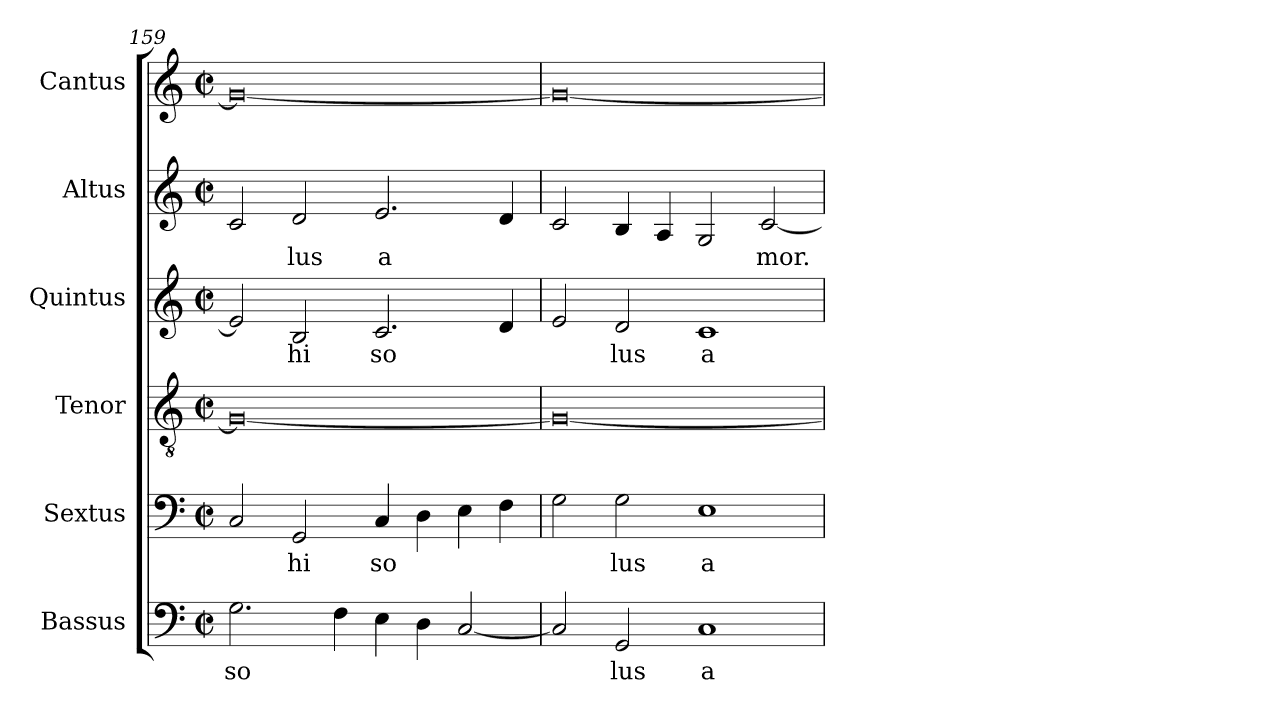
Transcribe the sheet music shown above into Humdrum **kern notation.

**kern	**text	**kern	**text	**kern	**text	**kern	**text	**kern	**text	**kern	**text
*part6	*part6	*part5	*part5	*part4	*part4	*part3	*part3	*part2	*part2	*part1	*part1
*staff6	*staff6	*staff5	*staff5	*staff4	*staff4	*staff3	*staff3	*staff2	*staff2	*staff1	*staff1
*I"Bassus	*	*I"Sextus	*	*I"Tenor	*	*I"Quintus	*	*I"Altus	*	*I"Cantus	*
*I'Bassus	*	*I'Sextus	*	*I'Tenor	*	*I'Quintus	*	*I'Altus	*	*I'Cantus	*
*clefF4	*	*clefF4	*	*clefGv2	*	*clefG2	*	*clefG2	*	*clefG2	*
*k[]	*	*k[]	*	*k[]	*	*k[]	*	*k[]	*	*k[]	*
*C:	*	*C:	*	*C:	*	*C:	*	*C:	*	*C:	*
*M2/2	*	*M2/2	*	*M2/2	*	*M2/2	*	*M2/2	*	*M2/2	*
*met(c|)	*	*met(c|)	*	*met(c|)	*	*met(c|)	*	*met(c|)	*	*met(c|)	*
=159	=159	=159	=159	=159	=159	=159	=159	=159	=159	=159	=159
!	!LO:LY:b	!	!LO:LY:b:cj	!	!LO:LY:b:cj	!	!LO:LY:b:cj	!	!LO:LY:b:cj	!	!LO:LY:b:cj
2.G\	so	2C/	.	0G_<	.	2e/]	--	2c/	.	0g_<	.
!	!	!	!LO:LY:b:cj	!	!	!	!LO:LY:b:cj	!	!LO:LY:b:cj	!	!
.	.	2GG/	hi	.	.	2B/	-hi	2d/	lus	.	.
!	!LO:LY:b	!	!	!	!	!	!	!	!	!	!
4F\	.	.	.	.	.	.	.	.	.	.	.
!	!LO:LY:b	!	!LO:LY:b:cj	!	!	!	!LO:LY:b:cj	!	!LO:LY:b:cj	!	!
4E\	.	4C/	so	.	.	2.c/	so-	2.e/	a	.	.
!	!LO:LY:b	!	!LO:LY:b:cj	!	!	!	!	!	!	!	!
4D\	.	4D\	.	.	.	.	.	.	.	.	.
!	!LO:LY:b	!	!LO:LY:b:cj	!	!	!	!	!	!	!	!
[<2C/	.	4E\	.	.	.	.	.	.	.	.	.
!	!	!	!LO:LY:b:cj	!	!	!	!LO:LY:b:cj	!	!LO:LY:b:cj	!	!
.	.	4F\	.	.	.	4d/	--	4d/	.	.	.
=160	=160	=160	=160	=160	=160	=160	=160	=160	=160	=160	=160
!	!LO:LY:b	!	!LO:LY:b:cj	!	!LO:LY:b:cj	!	!LO:LY:b:cj	!	!LO:LY:b:cj	!	!LO:LY:b:cj
2C/]	.	2G\	.	0G_<	.	2e/	--	2c/	.	0g_<	.
!	!LO:LY:b	!	!LO:LY:b:cj	!	!	!	!LO:LY:b:cj	!	!LO:LY:b:cj	!	!
2GG/	lus	2G\	lus	.	.	2d/	-lus	4B/	.	.	.
!	!	!	!	!	!	!	!	!	!LO:LY:b:cj	!	!
.	.	.	.	.	.	.	.	4A/	.	.	.
!	!LO:LY:b	!	!LO:LY:b:cj	!	!	!	!LO:LY:b:cj	!	!LO:LY:b:cj	!	!
1C	a	1E	a	.	.	1c	a-	2G/	.	.	.
!	!	!	!	!	!	!	!	!	!LO:LY:b:cj	!	!
.	.	.	.	.	.	.	.	[<2c/	mor.	.	.
=	=	=	=	=	=	=	=	=	=	=	=
*-	*-	*-	*-	*-	*-	*-	*-	*-	*-	*-	*-
